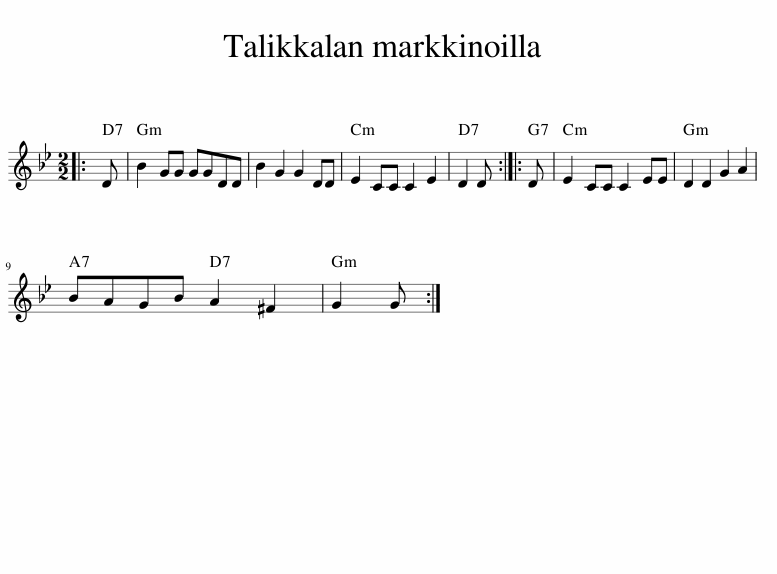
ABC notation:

X:1
L:1/8
M:2/2
I:linebreak $
K:Gmin
V:1 treble
V:1
|: D | B2 GG GGDD | B2 G2 G2 DD | E2 CC C2 E2 | D2 D :: %5
 D | E2 CC C2 EE | D2 D2 G2 A2 |$ BAGB A2 ^F2 | G2 G :| %10
